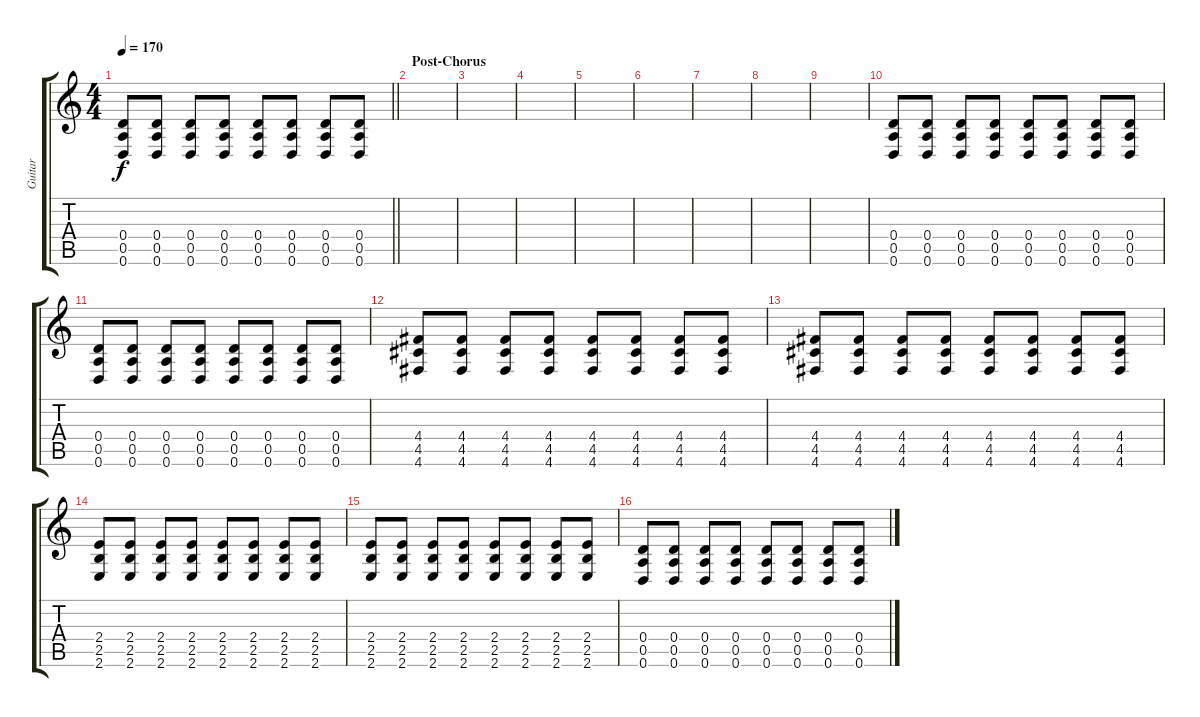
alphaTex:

\track ("Guitar" "Guitar") {instrument distortionguitar}
\staff {score tabs}
\tuning (E4 B3 G3 D3 A2 D2) {hide}
\ts (4 4)
\tempo 170
\clef g2
\barLineRight lightlight
\ks c
(0.4 0.5 0.6).8{dy f} (0.4 0.5 0.6).8 (0.4 0.5 0.6).8 (0.4 0.5 0.6).8 (0.4 0.5 0.6).8 (0.4 0.5 0.6).8 (0.4 0.5 0.6).8 (0.4 0.5 0.6).8 |
\section ("" "Post-Chorus")
|
|
|
|
|
|
|
|
(0.4 0.5 0.6).8 (0.4 0.5 0.6).8 (0.4 0.5 0.6).8 (0.4 0.5 0.6).8 (0.4 0.5 0.6).8 (0.4 0.5 0.6).8 (0.4 0.5 0.6).8 (0.4 0.5 0.6).8 |
(0.4 0.5 0.6).8 (0.4 0.5 0.6).8 (0.4 0.5 0.6).8 (0.4 0.5 0.6).8 (0.4 0.5 0.6).8 (0.4 0.5 0.6).8 (0.4 0.5 0.6).8 (0.4 0.5 0.6).8 |
(4.4 4.5 4.6).8 (4.4 4.5 4.6).8 (4.4 4.5 4.6).8 (4.4 4.5 4.6).8 (4.4 4.5 4.6).8 (4.4 4.5 4.6).8 (4.4 4.5 4.6).8 (4.4 4.5 4.6).8 |
(4.4 4.5 4.6).8 (4.4 4.5 4.6).8 (4.4 4.5 4.6).8 (4.4 4.5 4.6).8 (4.4 4.5 4.6).8 (4.4 4.5 4.6).8 (4.4 4.5 4.6).8 (4.4 4.5 4.6).8 |
(2.4 2.5 2.6).8 (2.4 2.5 2.6).8 (2.4 2.5 2.6).8 (2.4 2.5 2.6).8 (2.4 2.5 2.6).8 (2.4 2.5 2.6).8 (2.4 2.5 2.6).8 (2.4 2.5 2.6).8 |
(2.4 2.5 2.6).8 (2.4 2.5 2.6).8 (2.4 2.5 2.6).8 (2.4 2.5 2.6).8 (2.4 2.5 2.6).8 (2.4 2.5 2.6).8 (2.4 2.5 2.6).8 (2.4 2.5 2.6).8 |
(0.4 0.5 0.6).8 (0.4 0.5 0.6).8 (0.4 0.5 0.6).8 (0.4 0.5 0.6).8 (0.4 0.5 0.6).8 (0.4 0.5 0.6).8 (0.4 0.5 0.6).8 (0.4 0.5 0.6).8
